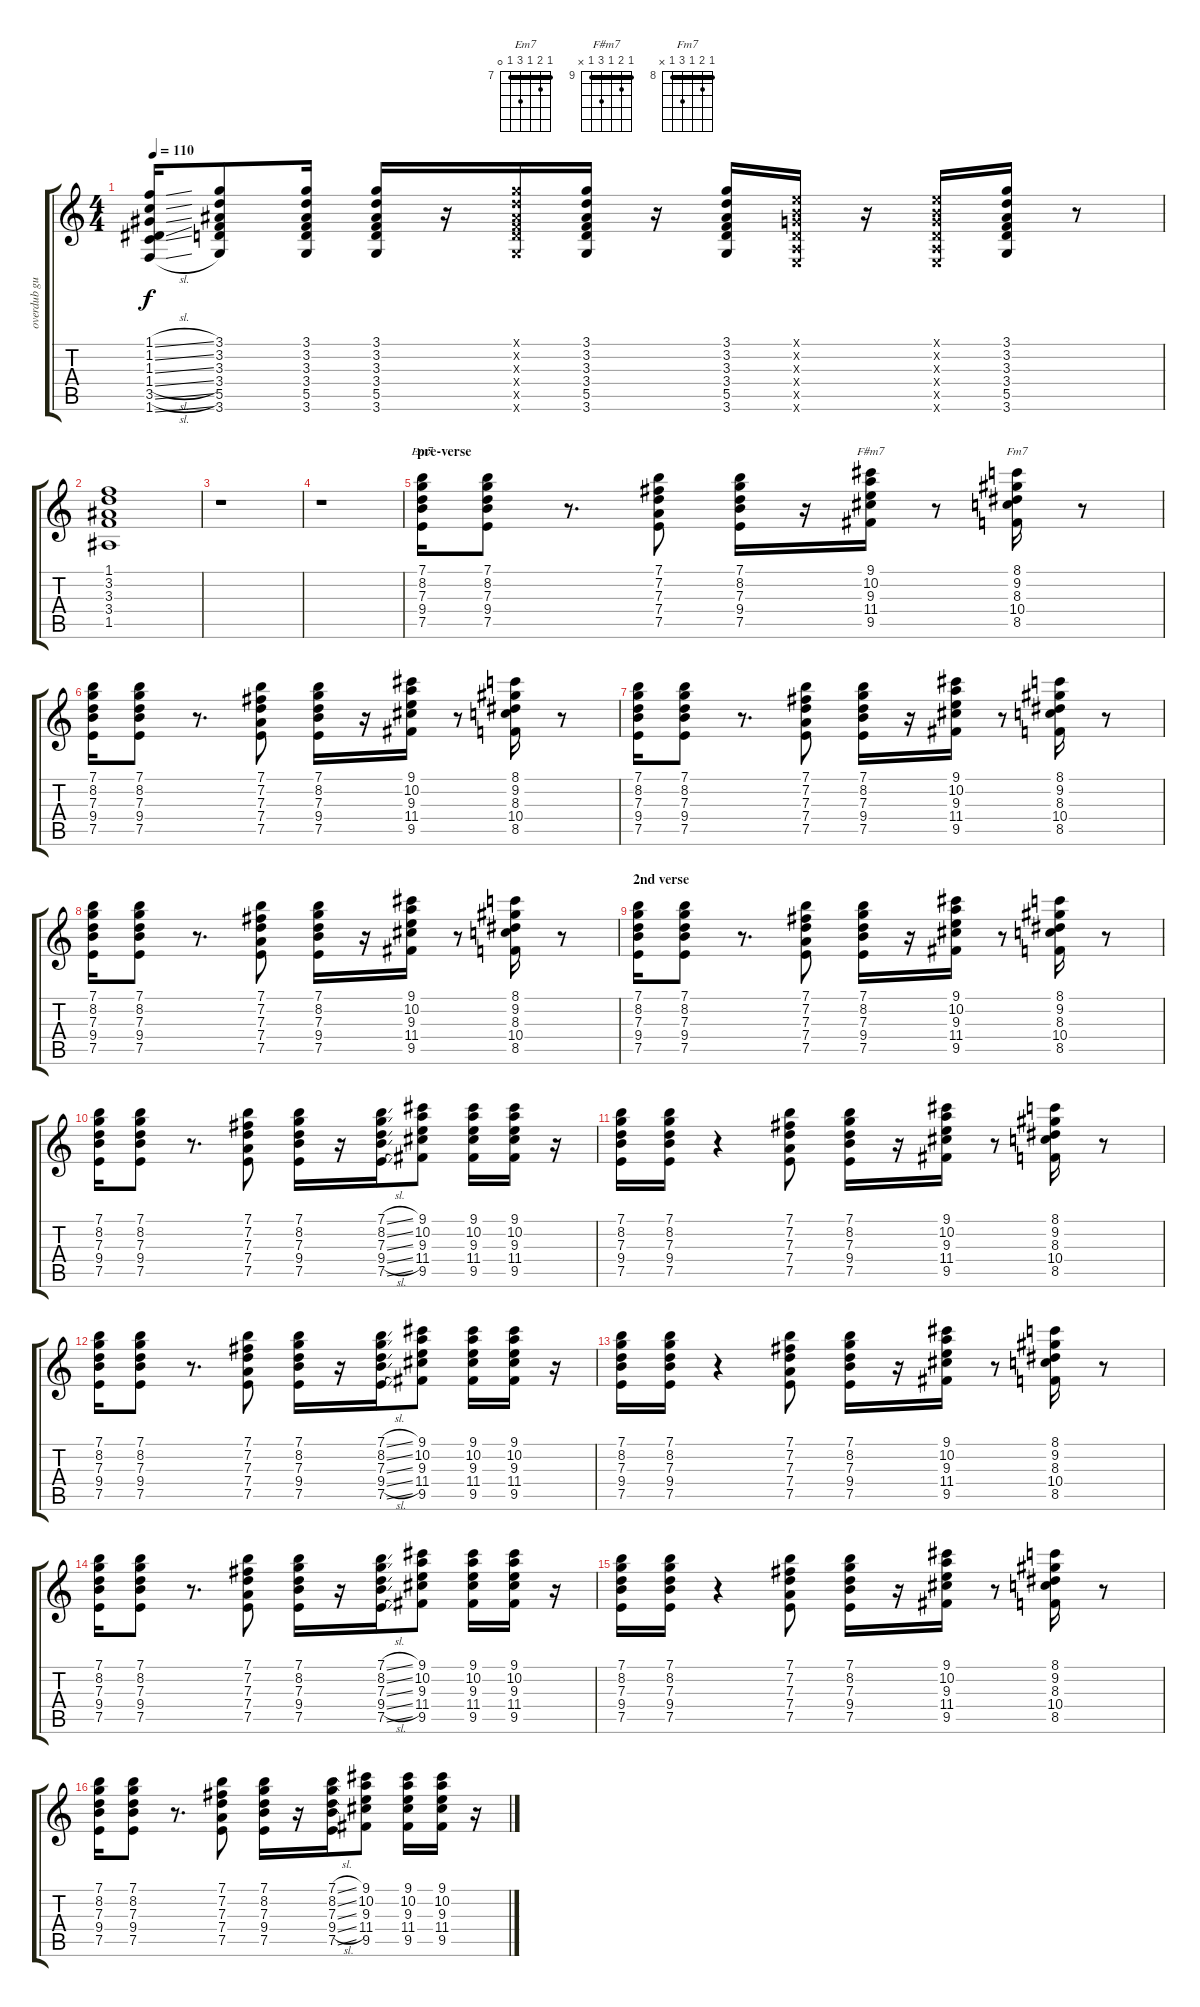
\track ("overdub guitar II" "overdub gu") {instrument electricguitarjazz}
\staff {score tabs}
\tuning (E4 B3 G3 D3 A2 E2) {hide}
\chord ("Em7" 7 8 7 9 7 0) {firstfret 7 barre 7}
\chord ("F#m7" 9 10 9 11 9 x) {firstfret 9 barre 9}
\chord ("Fm7" 8 9 8 10 8 x) {firstfret 8 barre 8}
\ts (4 4)
\tempo 110
\clef g2
\ks aminor
(1.1{sl} 1.2{sl} 1.3{sl} 1.4{sl} 3.5{sl} 1.6{sl}).16{dy f} (3.1 3.2 3.3 3.4 5.5 3.6).8 (3.1 3.2 3.3 3.4 5.5 3.6).16 (3.1 3.2 3.3 3.4 5.5 3.6).16 r.16 (3.1{x} 3.2{x} 3.3{x} 3.4{x} 5.5{x} 3.6{x}).16 (3.1 3.2 3.3 3.4 5.5 3.6).16 r.16 (3.1 3.2 3.3 3.4 5.5 3.6).16 (0.1{x} 0.2{x} 0.3{x} 0.4{x} 0.5{x} 0.6{x}).16 r.16 (0.1{x} 0.2{x} 0.3{x} 0.4{x} 0.5{x} 0.6{x}).16 (3.1 3.2 3.3 3.4 5.5 3.6).16 r.8 |
(1.1 3.2 3.3 3.4 1.5).1 |
r.1 |
r.1 |
\section ("" "pre-verse")
(7.1 8.2 7.3 9.4 7.5).16{ch "Em7"} (7.1 8.2 7.3 9.4 7.5).8 r.8{d} (7.1 7.2 7.3 7.4 7.5).8 (7.1 8.2 7.3 9.4 7.5).16 r.16 (9.1 10.2 9.3 11.4 9.5).16{ch "F#m7"} r.8 (8.1 9.2 8.3 10.4 8.5).16{ch "Fm7"} r.8 |
(7.1 8.2 7.3 9.4 7.5).16 (7.1 8.2 7.3 9.4 7.5).8 r.8{d} (7.1 7.2 7.3 7.4 7.5).8 (7.1 8.2 7.3 9.4 7.5).16 r.16 (9.1 10.2 9.3 11.4 9.5).16 r.8 (8.1 9.2 8.3 10.4 8.5).16 r.8 |
(7.1 8.2 7.3 9.4 7.5).16 (7.1 8.2 7.3 9.4 7.5).8 r.8{d} (7.1 7.2 7.3 7.4 7.5).8 (7.1 8.2 7.3 9.4 7.5).16 r.16 (9.1 10.2 9.3 11.4 9.5).16 r.8 (8.1 9.2 8.3 10.4 8.5).16 r.8 |
(7.1 8.2 7.3 9.4 7.5).16 (7.1 8.2 7.3 9.4 7.5).8 r.8{d} (7.1 7.2 7.3 7.4 7.5).8 (7.1 8.2 7.3 9.4 7.5).16 r.16 (9.1 10.2 9.3 11.4 9.5).16 r.8 (8.1 9.2 8.3 10.4 8.5).16 r.8 |
\section ("" "2nd verse")
(7.1 8.2 7.3 9.4 7.5).16 (7.1 8.2 7.3 9.4 7.5).8 r.8{d} (7.1 7.2 7.3 7.4 7.5).8 (7.1 8.2 7.3 9.4 7.5).16 r.16 (9.1 10.2 9.3 11.4 9.5).16 r.8 (8.1 9.2 8.3 10.4 8.5).16 r.8 |
(7.1 8.2 7.3 9.4 7.5).16 (7.1 8.2 7.3 9.4 7.5).8 r.8{d} (7.1 7.2 7.3 7.4 7.5).8 (7.1 8.2 7.3 9.4 7.5).16 r.16 (7.1{sl} 8.2{sl} 7.3{sl} 9.4{sl} 7.5{sl}).16 (9.1 10.2 9.3 11.4 9.5).8 (9.1 10.2 9.3 11.4 9.5).16 (9.1 10.2 9.3 11.4 9.5).16 r.16 |
(7.1 8.2 7.3 9.4 7.5).16 (7.1 8.2 7.3 9.4 7.5).16 r.4 (7.1 7.2 7.3 7.4 7.5).8 (7.1 8.2 7.3 9.4 7.5).16 r.16 (9.1 10.2 9.3 11.4 9.5).16 r.8 (8.1 9.2 8.3 10.4 8.5).16 r.8 |
(7.1 8.2 7.3 9.4 7.5).16 (7.1 8.2 7.3 9.4 7.5).8 r.8{d} (7.1 7.2 7.3 7.4 7.5).8 (7.1 8.2 7.3 9.4 7.5).16 r.16 (7.1{sl} 8.2{sl} 7.3{sl} 9.4{sl} 7.5{sl}).16 (9.1 10.2 9.3 11.4 9.5).8 (9.1 10.2 9.3 11.4 9.5).16 (9.1 10.2 9.3 11.4 9.5).16 r.16 |
(7.1 8.2 7.3 9.4 7.5).16 (7.1 8.2 7.3 9.4 7.5).16 r.4 (7.1 7.2 7.3 7.4 7.5).8 (7.1 8.2 7.3 9.4 7.5).16 r.16 (9.1 10.2 9.3 11.4 9.5).16 r.8 (8.1 9.2 8.3 10.4 8.5).16 r.8 |
(7.1 8.2 7.3 9.4 7.5).16 (7.1 8.2 7.3 9.4 7.5).8 r.8{d} (7.1 7.2 7.3 7.4 7.5).8 (7.1 8.2 7.3 9.4 7.5).16 r.16 (7.1{sl} 8.2{sl} 7.3{sl} 9.4{sl} 7.5{sl}).16 (9.1 10.2 9.3 11.4 9.5).8 (9.1 10.2 9.3 11.4 9.5).16 (9.1 10.2 9.3 11.4 9.5).16 r.16 |
(7.1 8.2 7.3 9.4 7.5).16 (7.1 8.2 7.3 9.4 7.5).16 r.4 (7.1 7.2 7.3 7.4 7.5).8 (7.1 8.2 7.3 9.4 7.5).16 r.16 (9.1 10.2 9.3 11.4 9.5).16 r.8 (8.1 9.2 8.3 10.4 8.5).16 r.8 |
(7.1 8.2 7.3 9.4 7.5).16 (7.1 8.2 7.3 9.4 7.5).8 r.8{d} (7.1 7.2 7.3 7.4 7.5).8 (7.1 8.2 7.3 9.4 7.5).16 r.16 (7.1{sl} 8.2{sl} 7.3{sl} 9.4{sl} 7.5{sl}).16 (9.1 10.2 9.3 11.4 9.5).8 (9.1 10.2 9.3 11.4 9.5).16 (9.1 10.2 9.3 11.4 9.5).16 r.16
